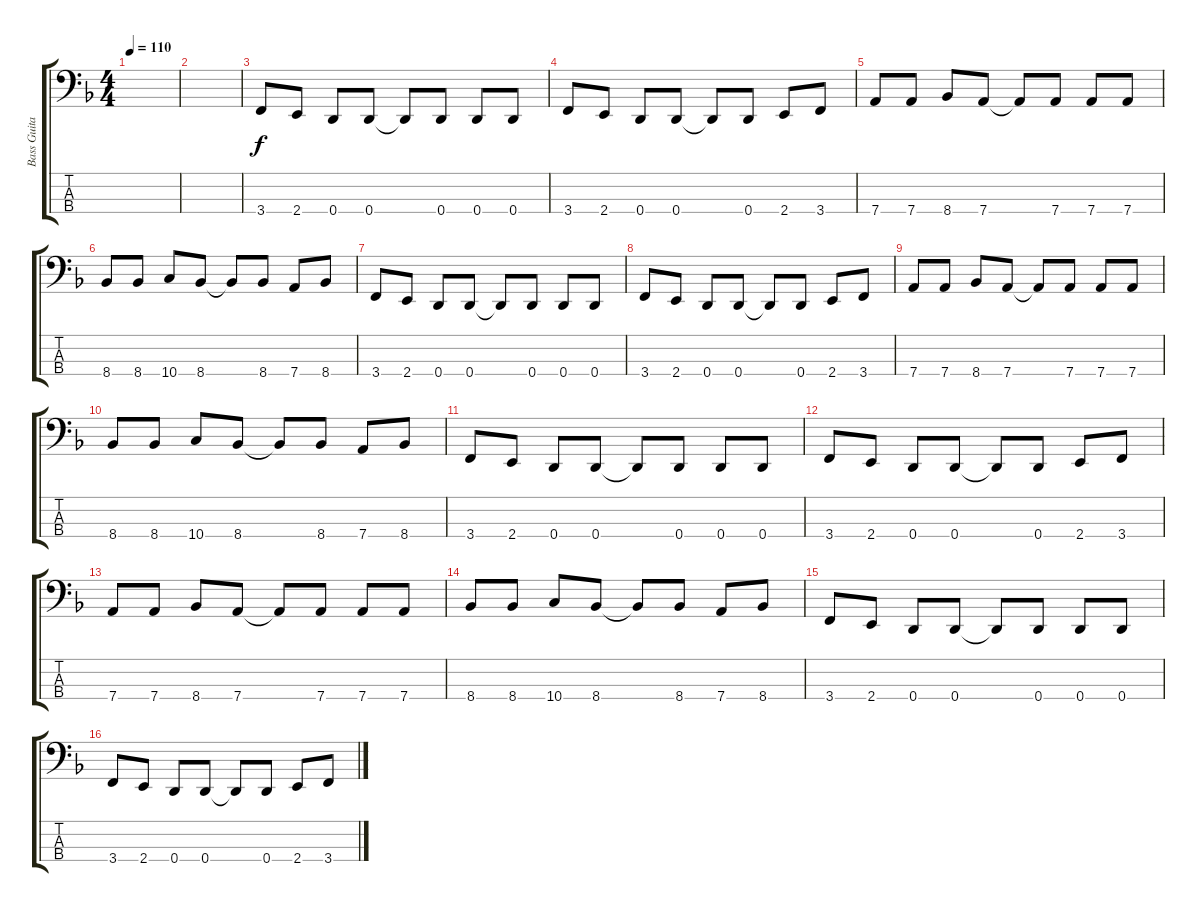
\track ("Bass Guitar" "Bass Guita") {instrument electricbassfinger}
\staff {score tabs}
\tuning (G2 D2 A1 D1) {hide}
\ts (4 4)
\tempo 110
\clef f4
\ks dminor
|
|
3.4.8 2.4.8 0.4.8 0.4.8 0.4{t}.8 0.4.8 0.4.8 0.4.8 |
3.4.8 2.4.8 0.4.8 0.4.8 0.4{t}.8 0.4.8 2.4.8 3.4.8 |
7.4.8 7.4.8 8.4.8 7.4.8 7.4{t}.8 7.4.8 7.4.8 7.4.8 |
8.4.8 8.4.8 10.4.8 8.4.8 8.4{t}.8 8.4.8 7.4.8 8.4.8 |
3.4.8 2.4.8 0.4.8 0.4.8 0.4{t}.8 0.4.8 0.4.8 0.4.8 |
3.4.8 2.4.8 0.4.8 0.4.8 0.4{t}.8 0.4.8 2.4.8 3.4.8 |
7.4.8 7.4.8 8.4.8 7.4.8 7.4{t}.8 7.4.8 7.4.8 7.4.8 |
8.4.8 8.4.8 10.4.8 8.4.8 8.4{t}.8 8.4.8 7.4.8 8.4.8 |
3.4.8 2.4.8 0.4.8 0.4.8 0.4{t}.8 0.4.8 0.4.8 0.4.8 |
3.4.8 2.4.8 0.4.8 0.4.8 0.4{t}.8 0.4.8 2.4.8 3.4.8 |
7.4.8 7.4.8 8.4.8 7.4.8 7.4{t}.8 7.4.8 7.4.8 7.4.8 |
8.4.8 8.4.8 10.4.8 8.4.8 8.4{t}.8 8.4.8 7.4.8 8.4.8 |
3.4.8 2.4.8 0.4.8 0.4.8 0.4{t}.8 0.4.8 0.4.8 0.4.8 |
3.4.8 2.4.8 0.4.8 0.4.8 0.4{t}.8 0.4.8 2.4.8 3.4.8
